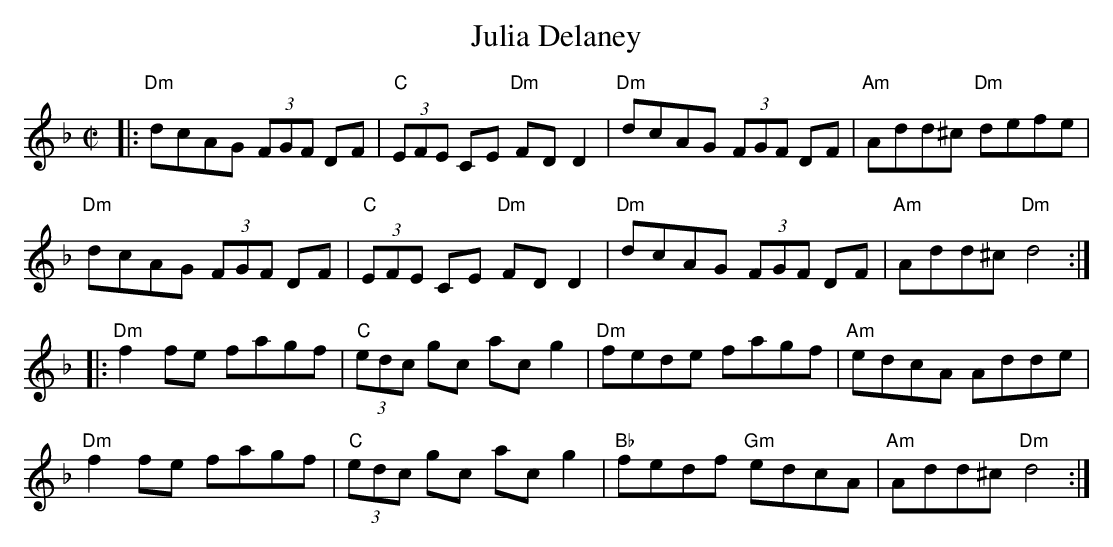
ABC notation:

X:1
T:Julia Delaney
M:C|
L:1/8
K:Dm
|:"Dm"dcAG (3FGF DF | "C"(3EFE CE "Dm"FDD2 | "Dm"dcAG (3FGF DF | "Am"Add^c "Dm"defe |
"Dm"dcAG (3FGF DF | "C"(3EFE CE "Dm"FDD2 | "Dm"dcAG (3FGF DF | "Am"Add^c "Dm"d4 :|
|:"Dm"f2fe fagf | "C"(3edc gc ac g2 | "Dm "fede fagf | "Am"edcA Adde |
"Dm"f2fe fagf |  "C"(3edc gc ac g2  | "Bb"fedf "Gm"edcA | "Am"Add^c "Dm"d4 :|
